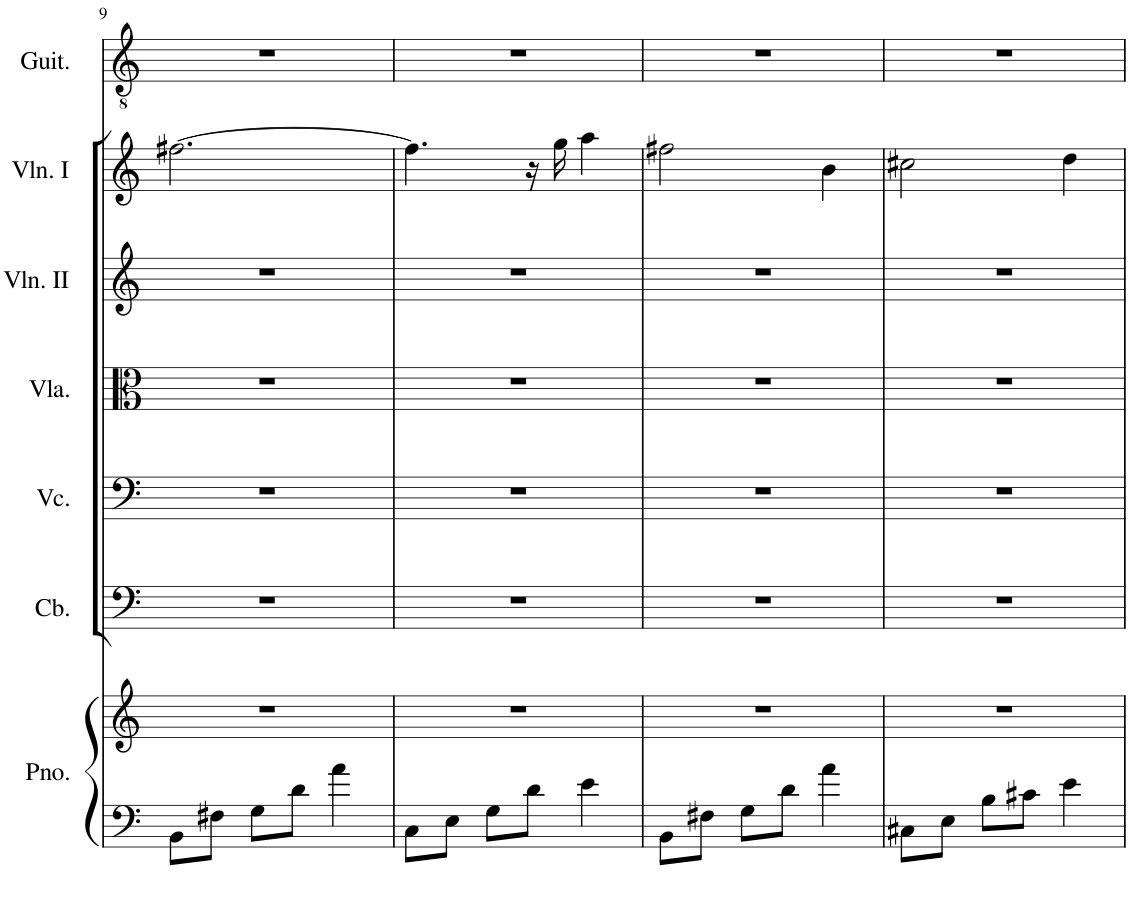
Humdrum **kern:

**kern	**kern	**kern	**kern	**kern	**kern	**kern	**kern
*part7	*part7	*part6	*part5	*part4	*part3	*part2	*part1
*staff8	*staff7	*staff6	*staff5	*staff4	*staff3	*staff2	*staff1
*I"Piano	*	*I"Contrabasses	*I"Violoncellos	*I"Violas	*I"Violins II	*I"Violins I	*I"Acoustic Guitar
*I'Pno.	*	*I'Cb.	*I'Vc.	*I'Vla.	*I'Vln. II	*I'Vln. I	*I'Guit.
!!LO:PB:g=z
*clefF4	*clefG2	*clefF4	*clefF4	*clefC3	*clefG2	*clefG2	*clefGv2
*	*	*Trd7c12	*	*	*	*	*
*k[]	*k[]	*k[]	*k[]	*k[]	*k[]	*k[]	*k[]
*M3/4	*M3/4	*M3/4	*M3/4	*M3/4	*M3/4	*M3/4	*M3/4
=9	=9	=9	=9	=9	=9	=9	=9
8BB\L	2.r	2.r	2.r	2.r	2.r	[2.ff#X\	2.r
8F#X\J	.	.	.	.	.	.	.
8G\L	.	.	.	.	.	.	.
8d\J	.	.	.	.	.	.	.
4a\	.	.	.	.	.	.	.
=10	=10	=10	=10	=10	=10	=10	=10
8C\L	2.r	2.r	2.r	2.r	2.r	4.ff#\]	2.r
8E\J	.	.	.	.	.	.	.
8G\L	.	.	.	.	.	.	.
8d\J	.	.	.	.	.	16r	.
.	.	.	.	.	.	16gg\	.
4e\	.	.	.	.	.	4aa\	.
=11	=11	=11	=11	=11	=11	=11	=11
8BB\L	2.r	2.r	2.r	2.r	2.r	2ff#X\	2.r
8F#X\J	.	.	.	.	.	.	.
8G\L	.	.	.	.	.	.	.
8d\J	.	.	.	.	.	.	.
4a\	.	.	.	.	.	4b\	.
=12	=12	=12	=12	=12	=12	=12	=12
8C#X\L	2.r	2.r	2.r	2.r	2.r	2cc#X\	2.r
8E\J	.	.	.	.	.	.	.
8B\L	.	.	.	.	.	.	.
8c#X\J	.	.	.	.	.	.	.
4e\	.	.	.	.	.	4dd\	.
=	=	=	=	=	=	=	=
*-	*-	*-	*-	*-	*-	*-	*-
